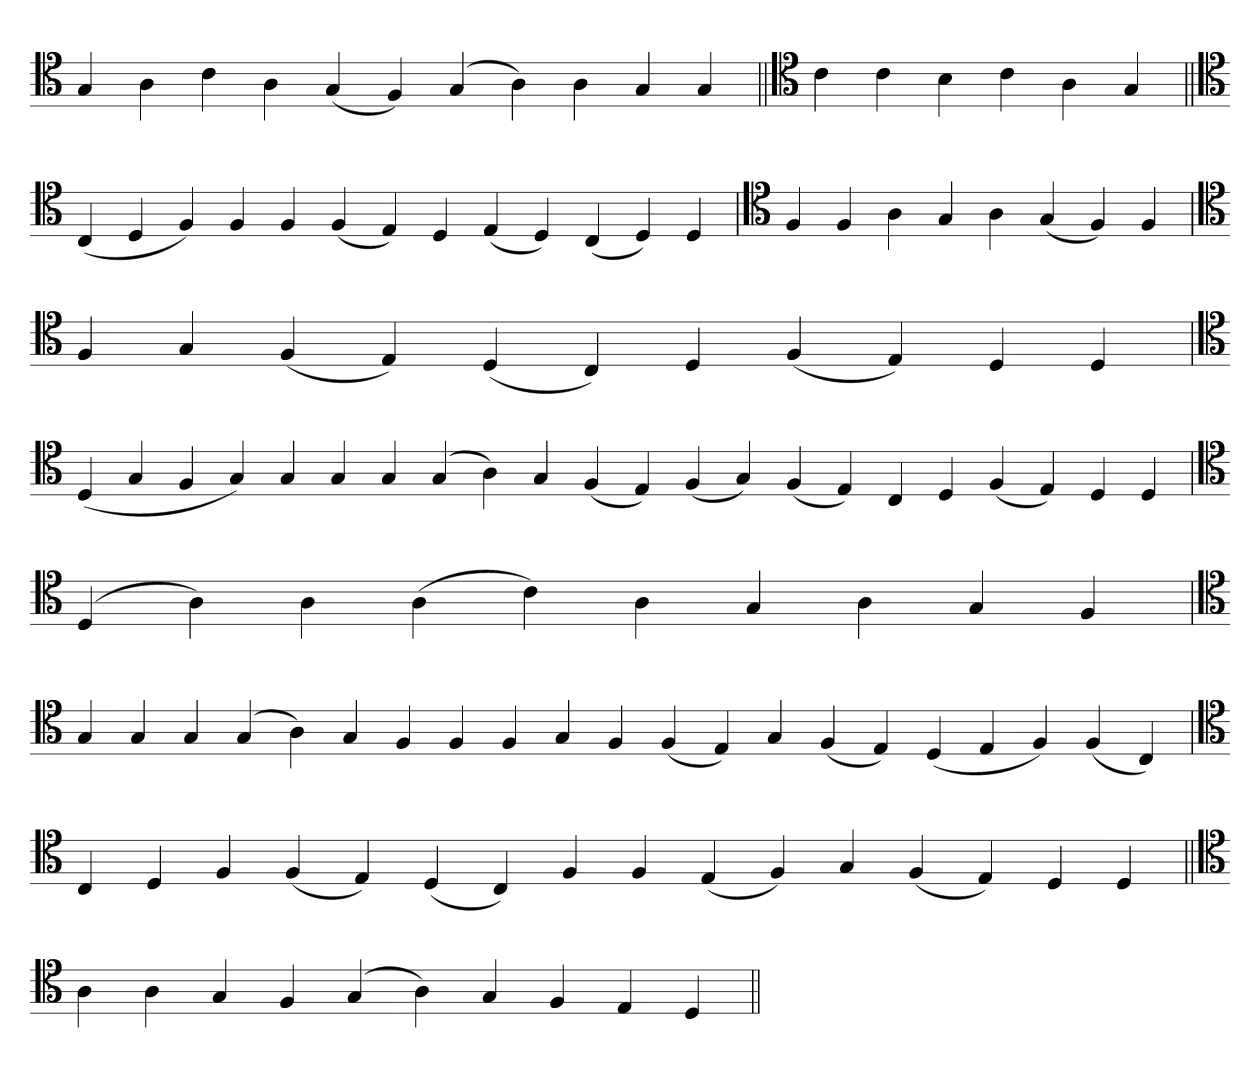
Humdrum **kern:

**kern
*part1
*staff1
*clefC4
=
4G
4A
4c
4A
(4G
4F)
(4G
4A)
4A
4G
4G
=||
*clefC4
4c
4c
4B
4c
4A
4G
=||
*clefC4
(4C
4D
4F)
4F
4F
(4F
4E)
4D
(4E
4D)
(4C
4D)
4D
='
*clefC4
4F
4F
4A
4G
4A
(4G
4F)
4F
=`
*clefC4
4F
4G
(4F
4E)
(4D
4C)
4D
(4F
4E)
4D
4D
='
*clefC4
(4D
4G
4F
4G)
4G
4G
4G
(4G
4A)
4G
(4F
4E)
(4F
4G)
(4F
4E)
4C
4D
(4F
4E)
4D
4D
=
*clefC4
(4D
4A)
4A
(4A
4c)
4A
4G
4A
4G
4F
='
*clefC4
4G
4G
4G
(4G
4A)
4G
4F
4F
4F
4G
4F
(4F
4E)
4G
(4F
4E)
(4D
4E
4F)
(4F
4C)
='
*clefC4
4C
4D
4F
(4F
4E)
(4D
4C)
4F
4F
(4E
4F)
4G
(4F
4E)
4D
4D
=||
*clefC4
4A
4A
4G
4F
(4G
4A)
4G
4F
4E
4D
=||
*-
